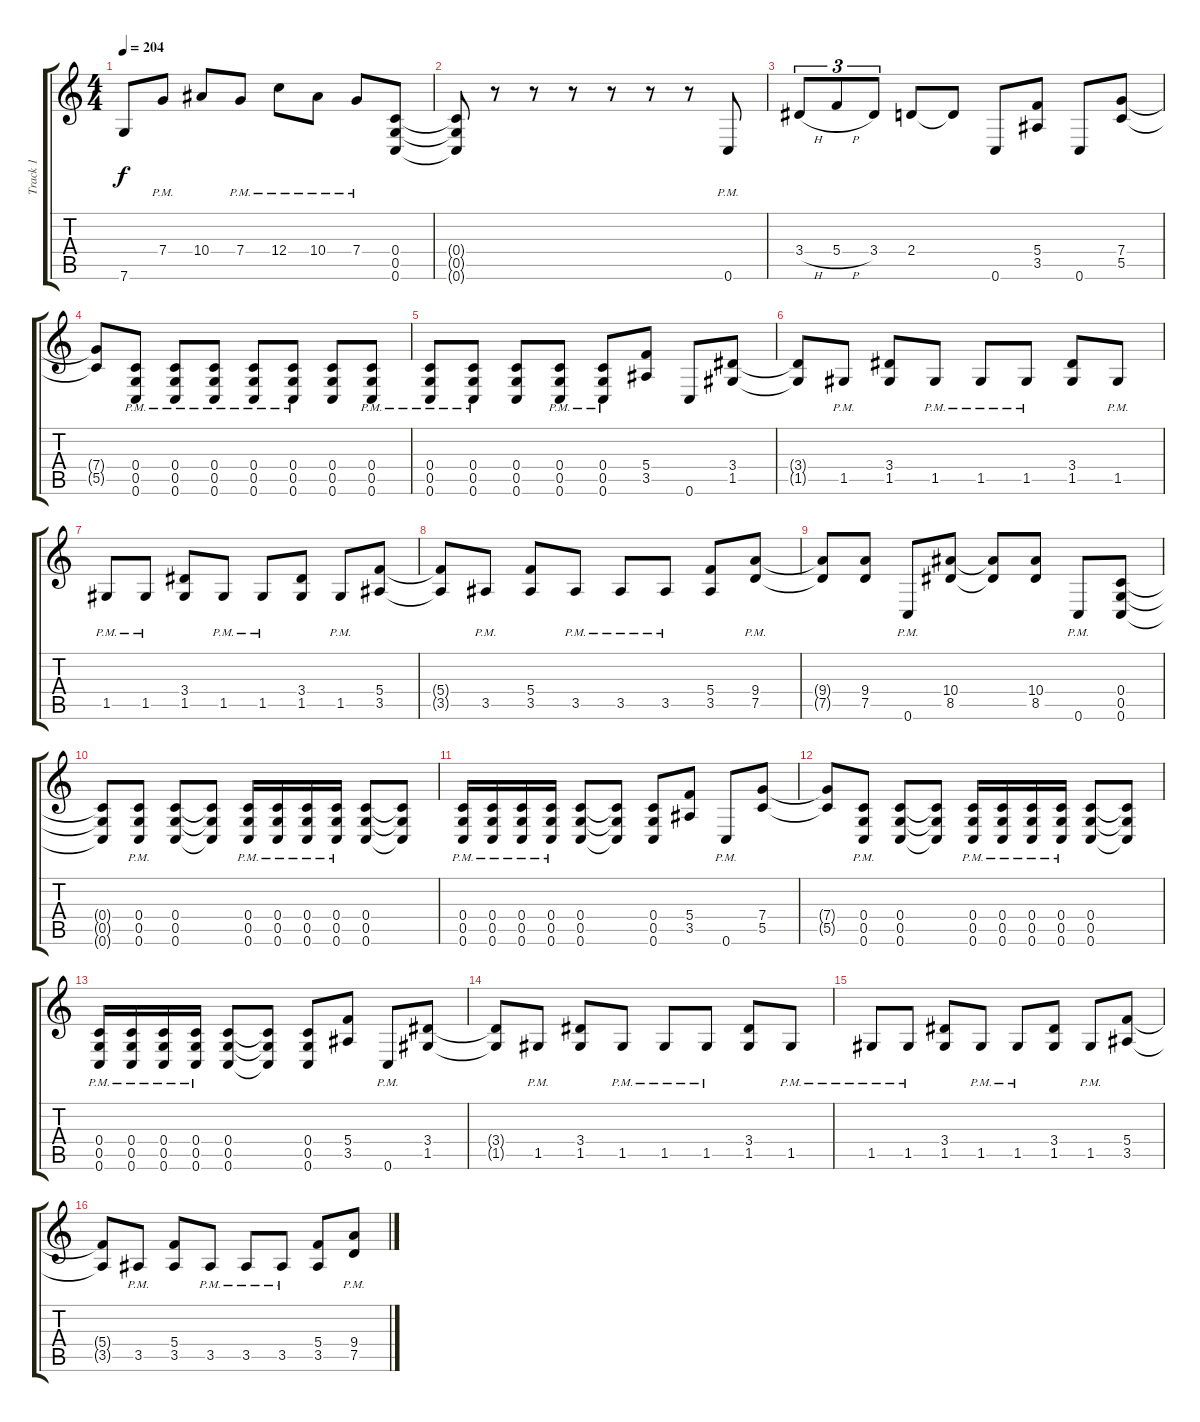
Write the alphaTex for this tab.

\track ("Track 1" "Track 1") {instrument distortionguitar}
\staff {score tabs}
\tuning (D4 A3 F3 C3 G2 C2) {hide}
\ts (4 4)
\tempo 204
\clef g2
\ks c
7.6{t}.8{dy f} 7.4{pm}.8 10.4.8 7.4{pm}.8 12.4{pm}.8 10.4{pm}.8 7.4{pm}.8 (0.4 0.5 0.6).8 |
(0.4{t} 0.5{t} 0.6{t}).8 r.8 r.8 r.8 r.8 r.8 r.8 0.6{pm}.8 |
3.4{h}.8{tu (3 2)} 5.4{h}.8{tu (3 2)} 3.4.8{tu (3 2)} 2.4.8 2.4{t}.8 0.6.8 (5.4 3.5).8 0.6.8 (7.4 5.5).8 |
(7.4{t} 5.5{t}).8 (0.4{pm} 0.5{pm} 0.6{pm}).8 (0.4{pm} 0.5{pm} 0.6{pm}).8 (0.4{pm} 0.5{pm} 0.6{pm}).8 (0.4{pm} 0.5{pm} 0.6{pm}).8 (0.4{pm} 0.5{pm} 0.6{pm}).8 (0.4 0.5 0.6).8 (0.4{pm} 0.5{pm} 0.6{pm}).8 |
(0.4{pm} 0.5{pm} 0.6{pm}).8 (0.4{pm} 0.5{pm} 0.6{pm}).8 (0.4 0.5 0.6).8 (0.4{pm} 0.5{pm} 0.6{pm}).8 (0.4{pm} 0.5{pm} 0.6{pm}).8 (5.4 3.5).8 0.6.8 (3.4 1.5).8 |
(3.4{t} 1.5{t}).8 1.5{pm}.8 (3.4 1.5).8 1.5{pm}.8 1.5{pm}.8 1.5{pm}.8 (3.4 1.5).8 1.5{pm}.8 |
1.5{pm}.8 1.5{pm}.8 (3.4 1.5).8 1.5{pm}.8 1.5{pm}.8 (3.4 1.5).8 1.5{pm}.8 (5.4 3.5).8 |
(5.4{t} 3.5{t}).8 3.5{pm}.8 (5.4 3.5).8 3.5{pm}.8 3.5{pm}.8 3.5{pm}.8 (5.4 3.5).8 (9.4 7.5{pm}).8 |
(9.4{t} 7.5{t}).8 (9.4 7.5).8 0.6{pm}.8 (10.4 8.5).8 (10.4{t} 8.5{t}).8 (10.4 8.5).8 0.6{pm}.8 (0.4 0.5 0.6).8 |
(0.4{t} 0.5{t} 0.6{t}).8 (0.4{pm} 0.5{pm} 0.6{pm}).8 (0.4 0.5 0.6).8 (0.4{t} 0.5{t} 0.6{t}).8 (0.4{pm} 0.5{pm} 0.6{pm}).16 (0.4{pm} 0.5{pm} 0.6{pm}).16 (0.4{pm} 0.5{pm} 0.6{pm}).16 (0.4{pm} 0.5{pm} 0.6{pm}).16 (0.4 0.5 0.6).8 (0.4{t} 0.5{t} 0.6{t}).8 |
(0.4{pm} 0.5{pm} 0.6{pm}).16 (0.4{pm} 0.5{pm} 0.6{pm}).16 (0.4{pm} 0.5{pm} 0.6{pm}).16 (0.4{pm} 0.5{pm} 0.6{pm}).16 (0.4 0.5 0.6).8 (0.4{t} 0.5{t} 0.6{t}).8 (0.4 0.5 0.6).8 (5.4 3.5).8 0.6{pm}.8 (7.4 5.5).8 |
(7.4{t} 5.5{t}).8 (0.4{pm} 0.5{pm} 0.6{pm}).8 (0.4 0.5 0.6).8 (0.4{t} 0.5{t} 0.6{t}).8 (0.4{pm} 0.5{pm} 0.6{pm}).16 (0.4{pm} 0.5{pm} 0.6{pm}).16 (0.4{pm} 0.5{pm} 0.6{pm}).16 (0.4{pm} 0.5{pm} 0.6{pm}).16 (0.4 0.5 0.6).8 (0.4{t} 0.5{t} 0.6{t}).8 |
(0.4{pm} 0.5{pm} 0.6{pm}).16 (0.4{pm} 0.5{pm} 0.6{pm}).16 (0.4{pm} 0.5{pm} 0.6{pm}).16 (0.4{pm} 0.5{pm} 0.6{pm}).16 (0.4 0.5 0.6).8 (0.4{t} 0.5{t} 0.6{t}).8 (0.4 0.5 0.6).8 (5.4 3.5).8 0.6{pm}.8 (3.4 1.5).8 |
(3.4{t} 1.5{t}).8 1.5{pm}.8 (3.4 1.5).8 1.5{pm}.8 1.5{pm}.8 1.5{pm}.8 (3.4 1.5).8 1.5{pm}.8 |
1.5{pm}.8 1.5{pm}.8 (3.4 1.5).8 1.5{pm}.8 1.5{pm}.8 (3.4 1.5).8 1.5{pm}.8 (5.4 3.5).8 |
(5.4{t} 3.5{t}).8 3.5{pm}.8 (5.4 3.5).8 3.5{pm}.8 3.5{pm}.8 3.5{pm}.8 (5.4 3.5).8 (9.4 7.5{pm}).8
